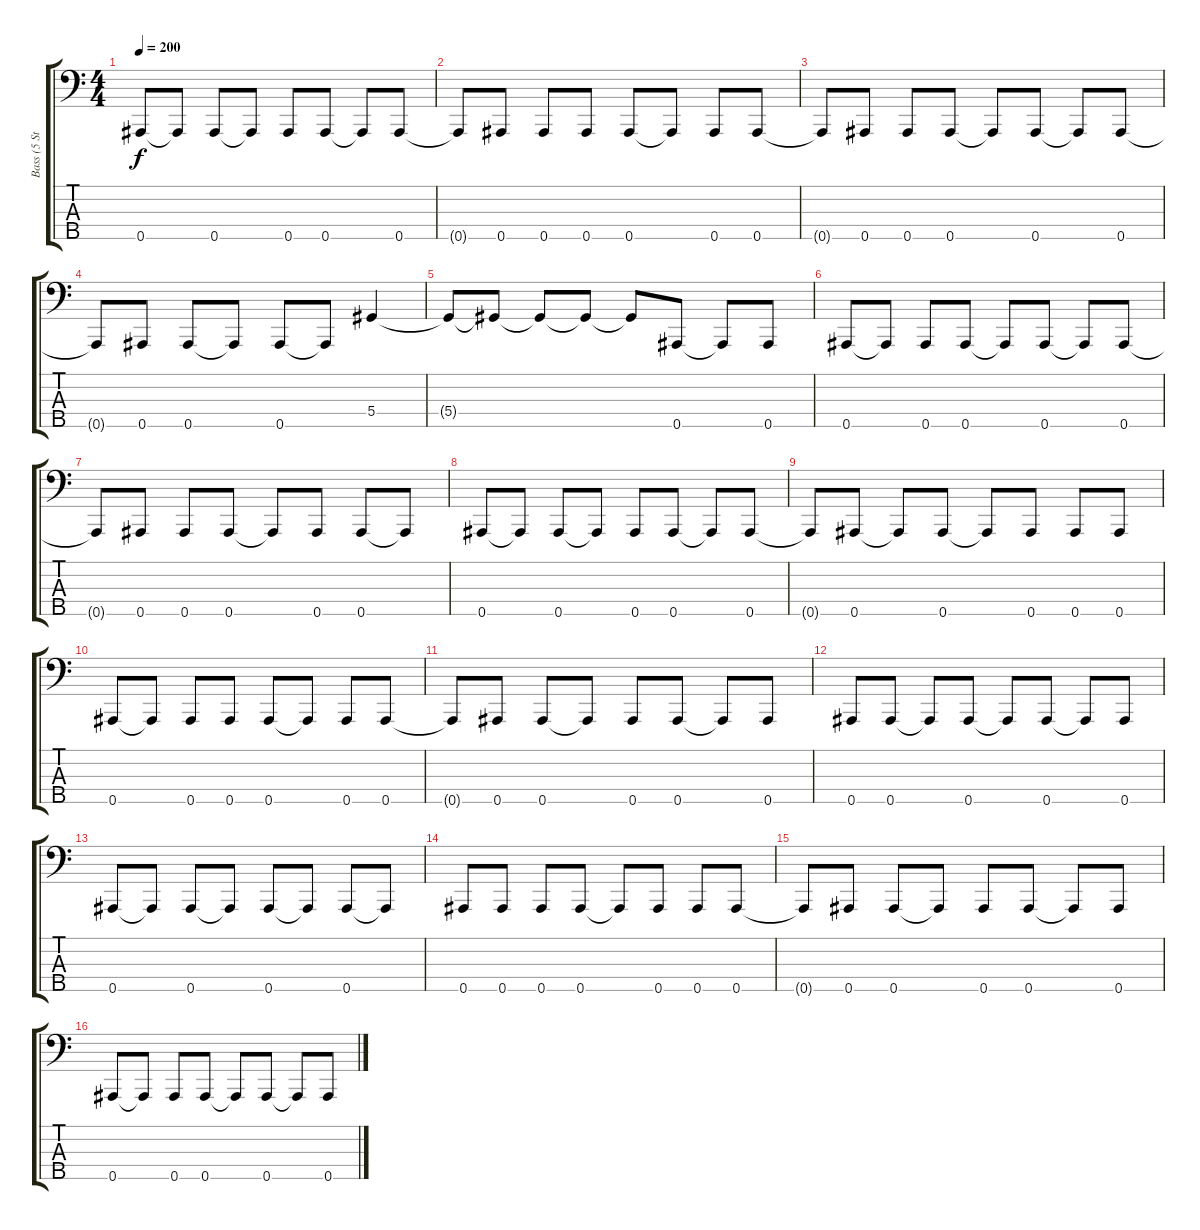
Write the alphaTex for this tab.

\track ("Bass (5 String Bass - A#)" "Bass (5 St") {instrument electricbasspick}
\staff {score tabs}
\tuning (Gb2 Db2 Ab1 Eb1 Bb0) {hide}
\ts (4 4)
\tempo 200
\clef f4
\ks c
0.5.8{dy f} 0.5{t}.8 0.5.8 0.5{t}.8 0.5.8 0.5.8 0.5{t}.8 0.5.8 |
0.5{t}.8 0.5.8 0.5.8 0.5.8 0.5.8 0.5{t}.8 0.5.8 0.5.8 |
0.5{t}.8 0.5.8 0.5.8 0.5.8 0.5{t}.8 0.5.8 0.5{t}.8 0.5.8 |
0.5{t}.8 0.5.8 0.5.8 0.5{t}.8 0.5.8 0.5{t}.8 5.4.4 |
5.4{t}.8 5.4{t}.8 5.4{t}.8 5.4{t}.8 5.4{t}.8 0.5.8 0.5{t}.8 0.5.8 |
0.5.8 0.5{t}.8 0.5.8 0.5.8 0.5{t}.8 0.5.8 0.5{t}.8 0.5.8 |
0.5{t}.8 0.5.8 0.5.8 0.5.8 0.5{t}.8 0.5.8 0.5.8 0.5{t}.8 |
0.5.8 0.5{t}.8 0.5.8 0.5{t}.8 0.5.8 0.5.8 0.5{t}.8 0.5.8 |
0.5{t}.8 0.5.8 0.5{t}.8 0.5.8 0.5{t}.8 0.5.8 0.5.8 0.5.8 |
0.5.8 0.5{t}.8 0.5.8 0.5.8 0.5.8 0.5{t}.8 0.5.8 0.5.8 |
0.5{t}.8 0.5.8 0.5.8 0.5{t}.8 0.5.8 0.5.8 0.5{t}.8 0.5.8 |
0.5.8 0.5.8 0.5{t}.8 0.5.8 0.5{t}.8 0.5.8 0.5{t}.8 0.5.8 |
0.5.8 0.5{t}.8 0.5.8 0.5{t}.8 0.5.8 0.5{t}.8 0.5.8 0.5{t}.8 |
0.5.8 0.5.8 0.5.8 0.5.8 0.5{t}.8 0.5.8 0.5.8 0.5.8 |
0.5{t}.8 0.5.8 0.5.8 0.5{t}.8 0.5.8 0.5.8 0.5{t}.8 0.5.8 |
0.5.8 0.5{t}.8 0.5.8 0.5.8 0.5{t}.8 0.5.8 0.5{t}.8 0.5.8
